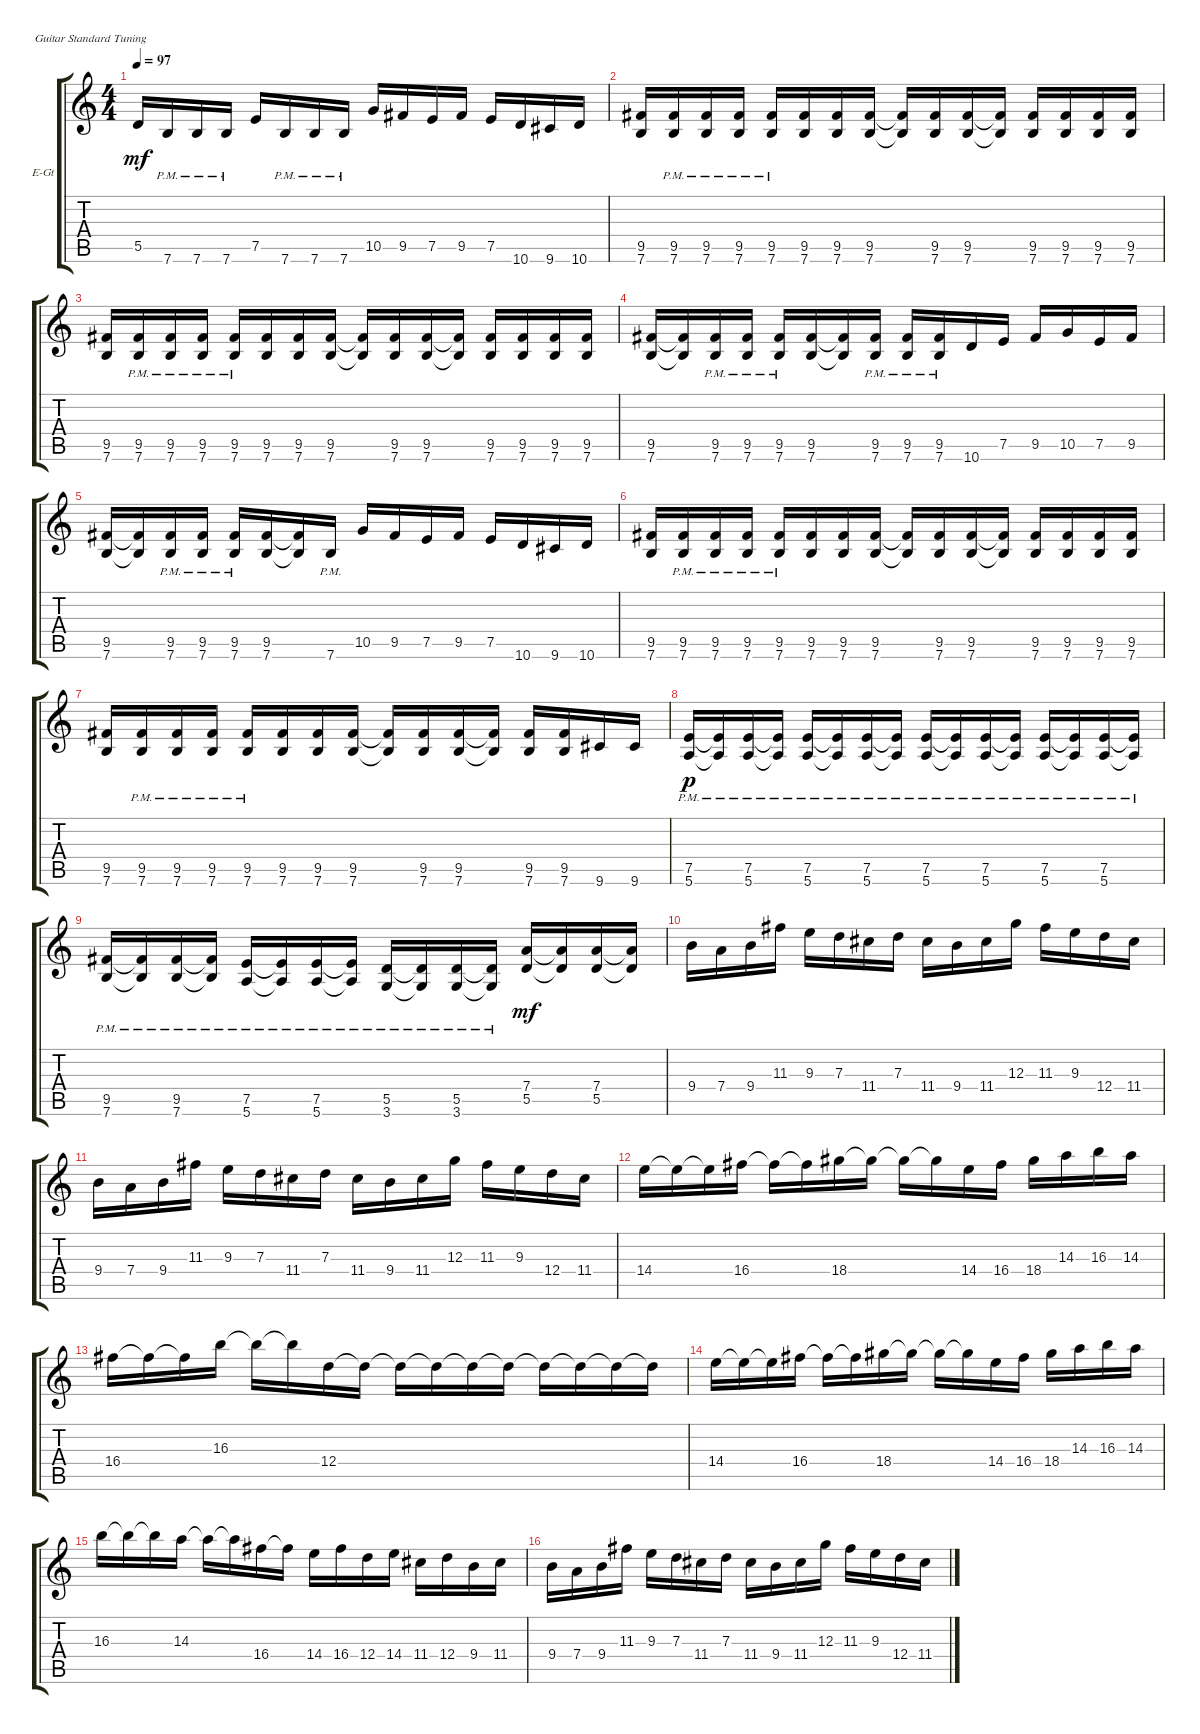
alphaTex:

\defaultSystemsLayout 4
\bracketExtendMode groupsimilarinstruments
\firstSystemTrackNameOrientation horizontal
\otherSystemsTrackNameOrientation horizontal
\track ("Electric Guitar" "E-Gt") {instrument distortionguitar}
\staff {score tabs}
\tuning (E4 B3 G3 D3 A2 E2)
\ts (4 4)
\tempo 97
\clef g2
\ks c
5.5.16{dy mf} 7.6{pm}.16 7.6{pm}.16 7.6{pm}.16 7.5.16 7.6{pm}.16 7.6{pm}.16 7.6{pm}.16 10.5.16 9.5.16 7.5.16 9.5.16 7.5.16 10.6.16 9.6.16 10.6.16 |
(7.6 9.5).16 (7.6{pm} 9.5{pm}).16 (7.6{pm} 9.5{pm}).16 (9.5{pm} 7.6{pm}).16 (9.5{pm} 7.6{pm}).16 (9.5 7.6).16 (7.6 9.5).16 (7.6 9.5).16 (7.6{t} 9.5{t}).16 (7.6 9.5).16 (7.6 9.5).16 (7.6{t} 9.5{t}).16 (7.6 9.5).16 (7.6 9.5).16 (9.5 7.6).16 (7.6 9.5).16 |
(7.6 9.5).16 (7.6{pm} 9.5{pm}).16 (7.6{pm} 9.5{pm}).16 (9.5{pm} 7.6{pm}).16 (9.5{pm} 7.6{pm}).16 (9.5 7.6).16 (7.6 9.5).16 (7.6 9.5).16 (7.6{t} 9.5{t}).16 (7.6 9.5).16 (7.6 9.5).16 (7.6{t} 9.5{t}).16 (7.6 9.5).16 (7.6 9.5).16 (9.5 7.6).16 (7.6 9.5).16 |
(7.6 9.5).16 (7.6{t} 9.5{t}).16 (7.6{pm} 9.5{pm}).16 (7.6{pm} 9.5{pm}).16 (7.6{pm} 9.5{pm}).16 (7.6 9.5).16 (7.6{t} 9.5{t}).16 (7.6{pm} 9.5{pm}).16 (7.6{pm} 9.5{pm}).16 (7.6{pm} 9.5{pm}).16 10.6.16 7.5.16 9.5.16 10.5.16 7.5.16 9.5.16 |
(7.6 9.5).16 (7.6{t} 9.5{t}).16 (7.6{pm} 9.5{pm}).16 (7.6{pm} 9.5{pm}).16 (7.6{pm} 9.5{pm}).16 (7.6 9.5).16 (7.6{t} 9.5{t}).16 7.6{pm}.16 10.5.16 9.5.16 7.5.16 9.5.16 7.5.16 10.6.16 9.6.16 10.6.16 |
(7.6 9.5).16 (7.6{pm} 9.5{pm}).16 (7.6{pm} 9.5{pm}).16 (9.5{pm} 7.6{pm}).16 (9.5{pm} 7.6{pm}).16 (9.5 7.6).16 (7.6 9.5).16 (7.6 9.5).16 (7.6{t} 9.5{t}).16 (7.6 9.5).16 (7.6 9.5).16 (7.6{t} 9.5{t}).16 (7.6 9.5).16 (7.6 9.5).16 (9.5 7.6).16 (7.6 9.5).16 |
(7.6 9.5).16 (7.6{pm} 9.5{pm}).16 (7.6{pm} 9.5{pm}).16 (9.5{pm} 7.6{pm}).16 (9.5{pm} 7.6{pm}).16 (9.5 7.6).16 (7.6 9.5).16 (7.6 9.5).16 (7.6{t} 9.5{t}).16 (7.6 9.5).16 (7.6 9.5).16 (7.6{t} 9.5{t}).16 (7.6 9.5).16 (7.6 9.5).16 9.6.16 9.6.16 |
(5.6{pm} 7.5{pm}).16{dy p} (5.6{pm t} 7.5{pm t}).16 (5.6{pm} 7.5{pm}).16 (5.6{pm t} 7.5{pm t}).16 (5.6{pm} 7.5{pm}).16 (5.6{pm t} 7.5{pm t}).16 (5.6{pm} 7.5{pm}).16 (5.6{pm t} 7.5{pm t}).16 (5.6{pm} 7.5{pm}).16 (5.6{pm t} 7.5{pm t}).16 (5.6{pm} 7.5{pm}).16 (5.6{pm t} 7.5{pm t}).16 (5.6{pm} 7.5{pm}).16 (5.6{pm t} 7.5{pm t}).16 (5.6{pm} 7.5{pm}).16 (5.6{pm t} 7.5{pm t}).16 |
(7.6{pm} 9.5{pm}).16 (7.6{pm t} 9.5{pm t}).16 (7.6{pm} 9.5{pm}).16 (7.6{pm t} 9.5{pm t}).16 (5.6{pm} 7.5{pm}).16 (5.6{pm t} 7.5{pm t}).16 (5.6{pm} 7.5{pm}).16 (5.6{pm t} 7.5{pm t}).16 (3.6{pm} 5.5{pm}).16 (3.6{pm t} 5.5{pm t}).16 (3.6{pm} 5.5{pm}).16 (3.6{pm t} 5.5{pm t}).16 (5.5 7.4).16{dy mf} (5.5{t} 7.4{t}).16 (5.5 7.4).16 (5.5{t} 7.4{t}).16 |
9.4.16 7.4.16 9.4.16 11.3.16 9.3.16 7.3.16 11.4.16 7.3.16 11.4.16 9.4.16 11.4.16 12.3.16 11.3.16 9.3.16 12.4.16 11.4.16 |
9.4.16 7.4.16 9.4.16 11.3.16 9.3.16 7.3.16 11.4.16 7.3.16 11.4.16 9.4.16 11.4.16 12.3.16 11.3.16 9.3.16 12.4.16 11.4.16 |
14.4.16 14.4{t}.16 14.4{t}.16 16.4.16 16.4{t}.16 16.4{t}.16 18.4.16 18.4{t}.16 18.4{t}.16 18.4{t}.16 14.4.16 16.4.16 18.4.16 14.3.16 16.3.16 14.3.16 |
16.4.16 16.4{t}.16 16.4{t}.16 16.3.16 16.3{t}.16 16.3{t}.16 12.4.16 12.4{t}.16 12.4{t}.16 12.4{t}.16 12.4{t}.16 12.4{t}.16 12.4{t}.16 12.4{t}.16 12.4{t}.16 12.4{t}.16 |
14.4.16 14.4{t}.16 14.4{t}.16 16.4.16 16.4{t}.16 16.4{t}.16 18.4.16 18.4{t}.16 18.4{t}.16 18.4{t}.16 14.4.16 16.4.16 18.4.16 14.3.16 16.3.16 14.3.16 |
16.3.16 16.3{t}.16 16.3{t}.16 14.3.16 14.3{t}.16 14.3{t}.16 16.4.16 16.4{t}.16 14.4.16 16.4.16 12.4.16 14.4.16 11.4.16 12.4.16 9.4.16 11.4.16 |
9.4.16 7.4.16 9.4.16 11.3.16 9.3.16 7.3.16 11.4.16 7.3.16 11.4.16 9.4.16 11.4.16 12.3.16 11.3.16 9.3.16 12.4.16 11.4.16
